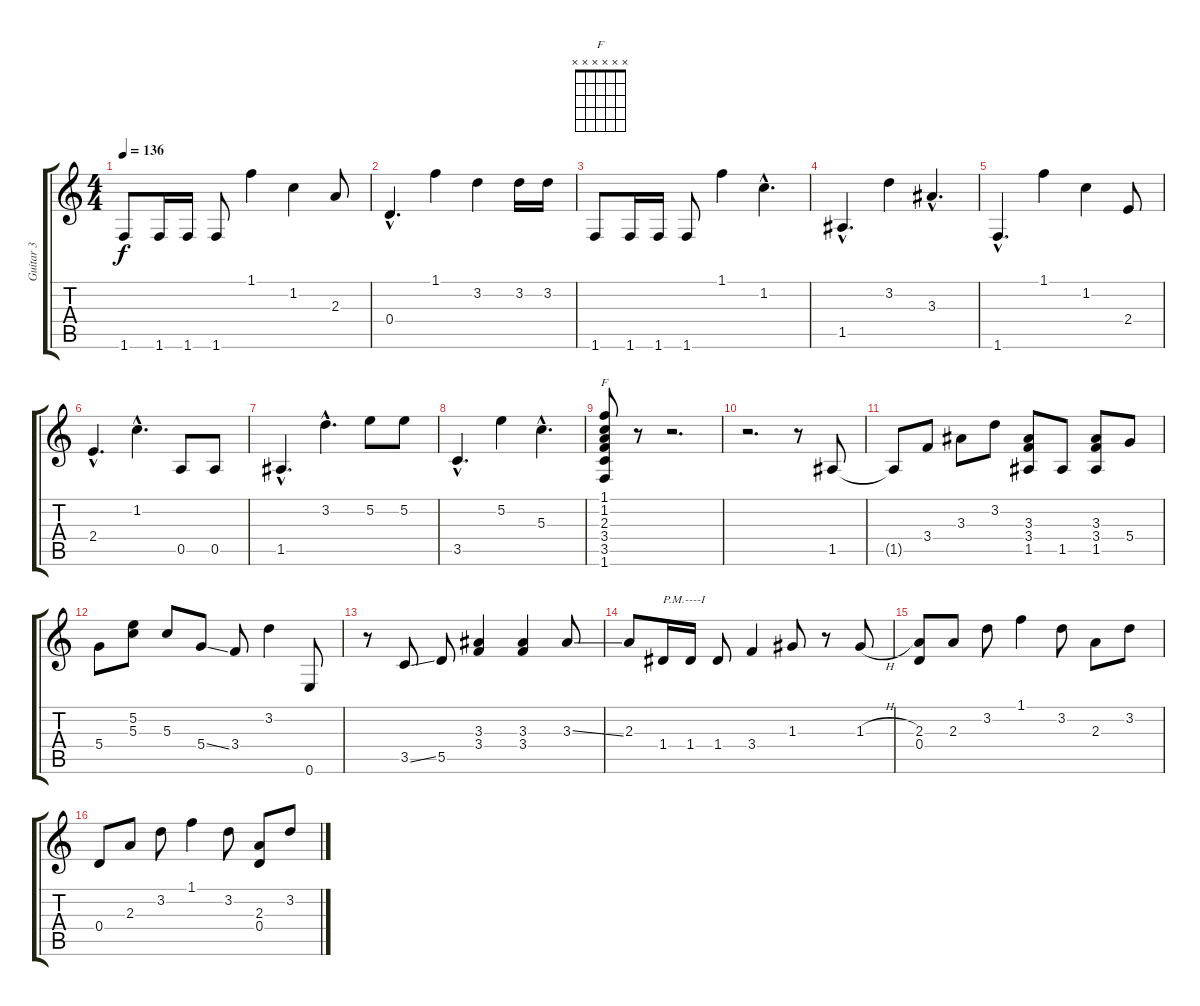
\track ("Guitar 3" "Guitar 3") {instrument distortionguitar}
\staff {score tabs}
\tuning (E4 B3 G3 D3 A2 E2) {hide}
\chord ("F" x x x x x x) {firstfret 0}
\ts (4 4)
\tempo 136
\clef g2
\ks c
1.6.8{dy f} 1.6.16 1.6.16 1.6.8 1.1.4 1.2.4 2.3.8 |
0.4{hac}.4{d} 1.1.4 3.2.4 3.2.16 3.2.16 |
1.6.8 1.6.16 1.6.16 1.6.8 1.1.4 1.2{hac}.4{d} |
1.5{hac}.4{d} 3.2.4 3.3{hac}.4{d} |
1.6{hac}.4{d} 1.1.4 1.2.4 2.4.8 |
2.4{hac}.4{d} 1.2{hac}.4{d} 0.5.8 0.5.8 |
1.5{hac}.4{d} 3.2{hac}.4{d} 5.2.8 5.2.8 |
3.5{hac}.4{d} 5.2.4 5.3{hac}.4{d} |
(1.1 1.2 2.3 3.4 3.5 1.6).8{ch "F"} r.8 r.2{d} |
r.2{d} r.8 1.5.8 |
1.5{t}.8 3.4.8 3.3.8 3.2.8 (3.3 3.4 1.5).8 1.5.8 (3.3 3.4 1.5).8 5.4.8 |
5.4.8 (5.2 5.3).8 5.3.8 5.4{ss}.8 3.4.8 3.2.4 0.6.8 |
r.8 3.5{ss}.8 5.5.8 (3.3 3.4).4 (3.3 3.4).4 3.3{ss}.8 |
2.3.8 1.4.16{txt "P.M.----I"} 1.4.16 1.4.8 3.4.4 1.3.8 r.8 1.3{h}.8 |
(2.3 0.4).8 2.3.8 3.2.8 1.1.4 3.2.8 2.3.8 3.2.8 |
0.4.8 2.3.8 3.2.8 1.1.4 3.2.8 (2.3 0.4).8 3.2.8
